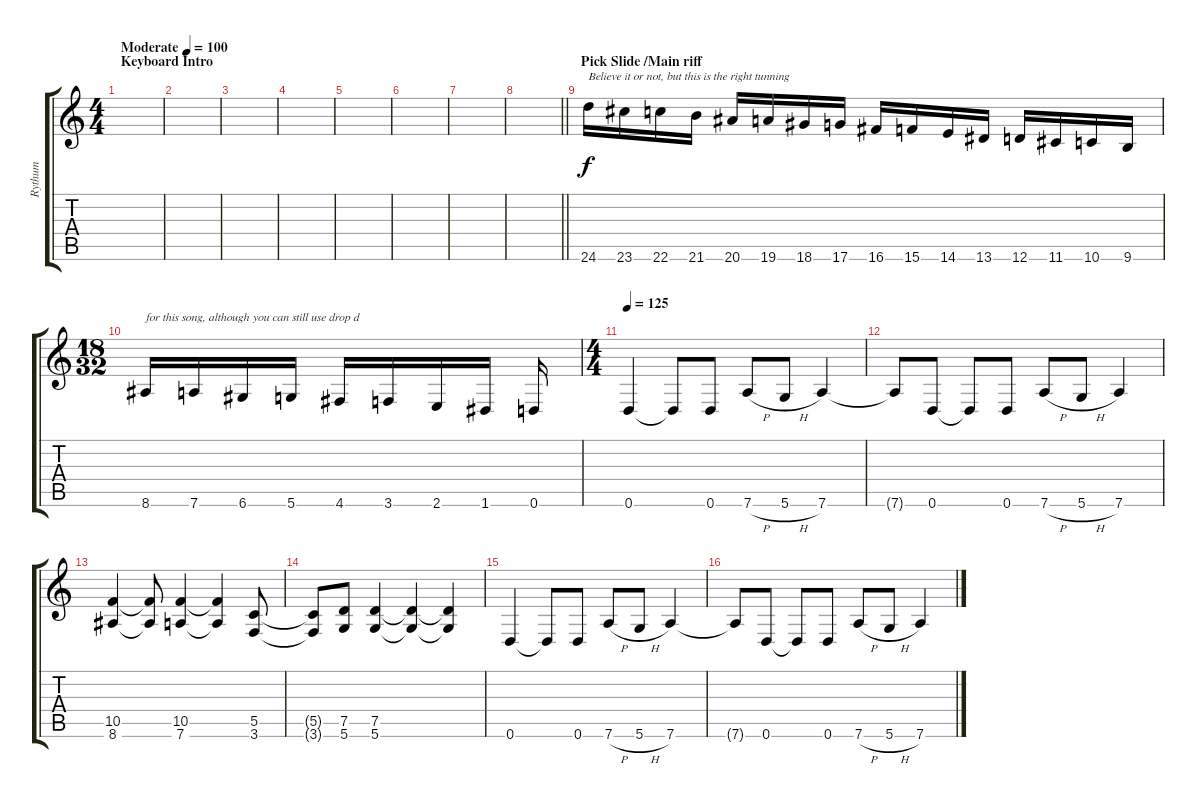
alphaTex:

\track ("Rythum" "Rythum") {instrument distortionguitar}
\staff {score tabs}
\tuning (D4 A3 F3 C3 G2 D2) {hide}
\ts (4 4)
\section ("" "Keyboard Intro")
\tempo (100 "Moderate")
\clef g2
\ks c
|
|
|
|
|
|
|
\barLineRight lightlight
|
\section ("" "Pick Slide /Main riff")
24.6.16{txt "Believe it or not, but this is the right tunning " instrument guitarfretnoise} 23.6.16 22.6.16 21.6.16 20.6.16 19.6.16 18.6.16 17.6.16 16.6.16 15.6.16 14.6.16 13.6.16 12.6.16 11.6.16 10.6.16 9.6.16 |
\ts (18 32)
8.6.16{txt "for this song, although you can still use drop d"} 7.6.16 6.6.16 5.6.16 4.6.16 3.6.16 2.6.16 1.6.16 0.6.16 |
\ts (4 4)
\tempo 125
0.6.4{instrument distortionguitar} 0.6{t}.8 0.6.8 7.6{h}.8 5.6{h}.8 7.6.4 |
7.6{t}.8 0.6.8 0.6{t}.8 0.6.8 7.6{h}.8 5.6{h}.8 7.6.4 |
(10.5 8.6).4 (10.5{t} 8.6{t}).8 (10.5 7.6).4 (10.5{t} 7.6{t}).4 (5.5 3.6).8 |
(5.5{t} 3.6{t}).8 (7.5 5.6).8 (7.5 5.6).4 (7.5{t} 5.6{t}).4 (7.5{t} 5.6{t}).4 |
0.6.4 0.6{t}.8 0.6.8 7.6{h}.8 5.6{h}.8 7.6.4 |
7.6{t}.8 0.6.8 0.6{t}.8 0.6.8 7.6{h}.8 5.6{h}.8 7.6.4
